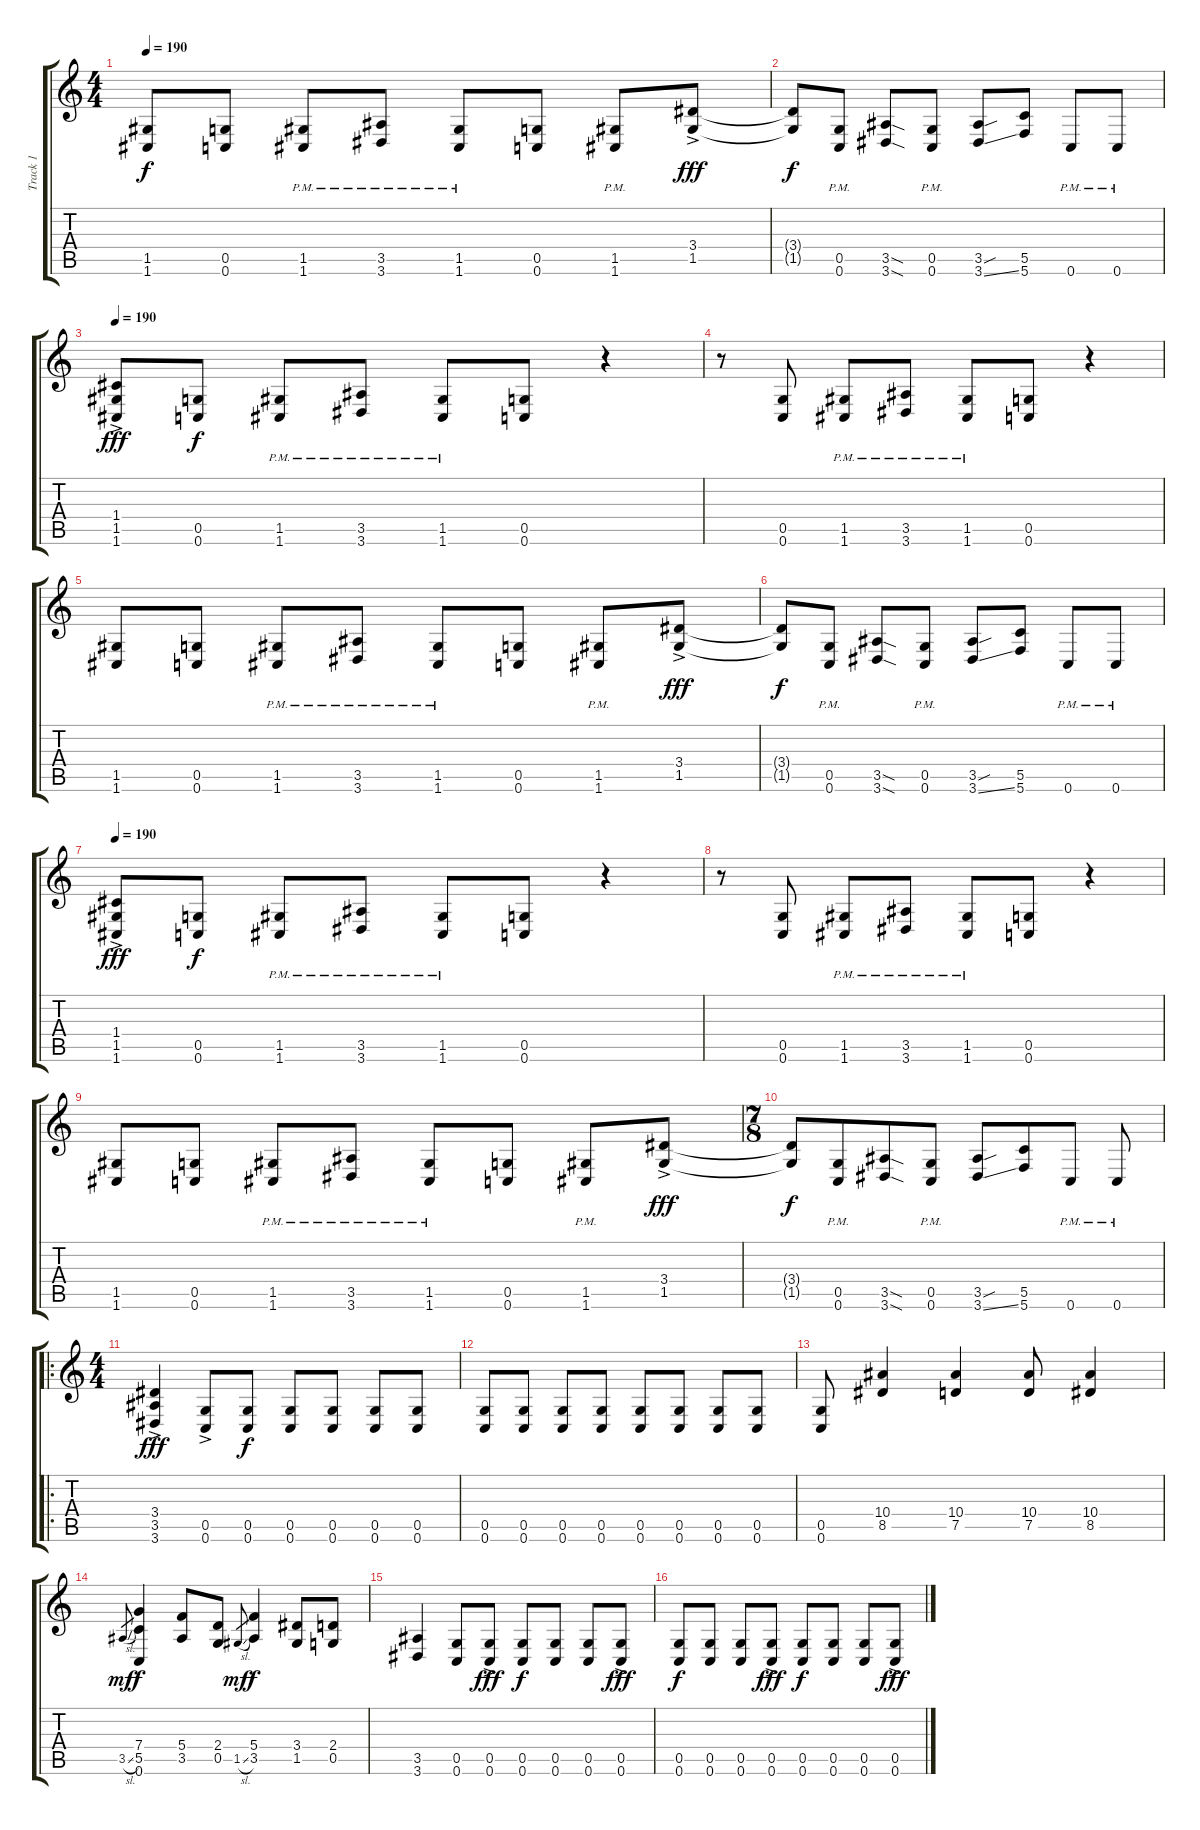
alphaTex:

\track ("Track 1" "Track 1") {instrument distortionguitar}
\staff {score tabs}
\tuning (D4 A3 F3 C3 G2 C2) {hide}
\ts (4 4)
\tempo 190
\clef g2
\ks c
(1.5 1.6).8{dy f} (0.5 0.6).8 (1.5{pm} 1.6).8 (3.5{pm} 3.6).8 (1.5{pm} 1.6).8 (0.5 0.6).8 (1.5{pm} 1.6).8 (3.4 1.5{ac}).8{dy fff} |
(3.4{t} 1.5{t}).8{dy f} (0.5{pm} 0.6).8 (3.5{sod} 3.6{sod}).8 (0.5{pm} 0.6).8 (3.5{sou} 3.6{ss}).8 (5.5 5.6).8 0.6{pm}.8 0.6{pm}.8 |
\tempo 190
(1.4 1.5 1.6{ac}).8{dy fff volume 16 instrument distortionguitar} (0.5 0.6).8{dy f} (1.5{pm} 1.6).8 (3.5{pm} 3.6).8 (1.5{pm} 1.6).8 (0.5 0.6).8 r.4 |
r.8 (0.5 0.6).8 (1.5{pm} 1.6).8 (3.5{pm} 3.6).8 (1.5{pm} 1.6).8 (0.5 0.6).8 r.4 |
(1.5 1.6).8 (0.5 0.6).8 (1.5{pm} 1.6).8 (3.5{pm} 3.6).8 (1.5{pm} 1.6).8 (0.5 0.6).8 (1.5{pm} 1.6).8 (3.4 1.5{ac}).8{dy fff} |
(3.4{t} 1.5{t}).8{dy f} (0.5{pm} 0.6).8 (3.5{sod} 3.6{sod}).8 (0.5{pm} 0.6).8 (3.5{sou} 3.6{ss}).8 (5.5 5.6).8 0.6{pm}.8 0.6{pm}.8 |
\tempo 190
(1.4 1.5 1.6{ac}).8{dy fff volume 12 instrument distortionguitar} (0.5 0.6).8{dy f} (1.5{pm} 1.6).8 (3.5{pm} 3.6).8 (1.5{pm} 1.6).8 (0.5 0.6).8 r.4 |
r.8 (0.5 0.6).8 (1.5{pm} 1.6).8 (3.5{pm} 3.6).8 (1.5{pm} 1.6).8 (0.5 0.6).8 r.4 |
(1.5 1.6).8 (0.5 0.6).8 (1.5{pm} 1.6).8 (3.5{pm} 3.6).8 (1.5{pm} 1.6).8 (0.5 0.6).8 (1.5{pm} 1.6).8 (3.4 1.5{ac}).8{dy fff} |
\ts (7 8)
(3.4{t} 1.5{t}).8{dy f} (0.5{pm} 0.6).8 (3.5{sod} 3.6{sod}).8 (0.5{pm} 0.6).8 (3.5{sou} 3.6{ss}).8 (5.5 5.6).8 0.6{pm}.8 0.6{pm}.8 |
\ro
\ts (4 4)
(3.4 3.5 3.6{ac}).4{dy fff} (0.5 0.6{ac}).8 (0.5 0.6).8{dy f} (0.5 0.6).8 (0.5 0.6).8 (0.5 0.6).8 (0.5 0.6).8 |
(0.5 0.6).8 (0.5 0.6).8 (0.5 0.6).8 (0.5 0.6).8 (0.5 0.6).8 (0.5 0.6).8 (0.5 0.6).8 (0.5 0.6).8 |
(0.5 0.6).8 (10.4 8.5).4 (10.4 7.5).4 (10.4 7.5).8 (10.4 8.5).4 |
3.5{sl}.8{gr dy mf} (7.4 5.5 0.6).4{dy f} (5.4 3.5).8 (2.4 0.5).8 1.5{sl}.8{gr dy mf} (5.4 3.5).4{dy f} (3.4 1.5).8 (2.4 0.5).8 |
(3.5 3.6).4 (0.5 0.6).8 (0.5 0.6{ac}).8{dy fff} (0.5 0.6).8{dy f} (0.5 0.6).8 (0.5 0.6).8 (0.5 0.6{ac}).8{dy fff} |
(0.5 0.6).8{dy f} (0.5 0.6).8 (0.5 0.6).8 (0.5 0.6{ac}).8{dy fff} (0.5 0.6).8{dy f} (0.5 0.6).8 (0.5 0.6).8 (0.5 0.6{ac}).8{dy fff}
